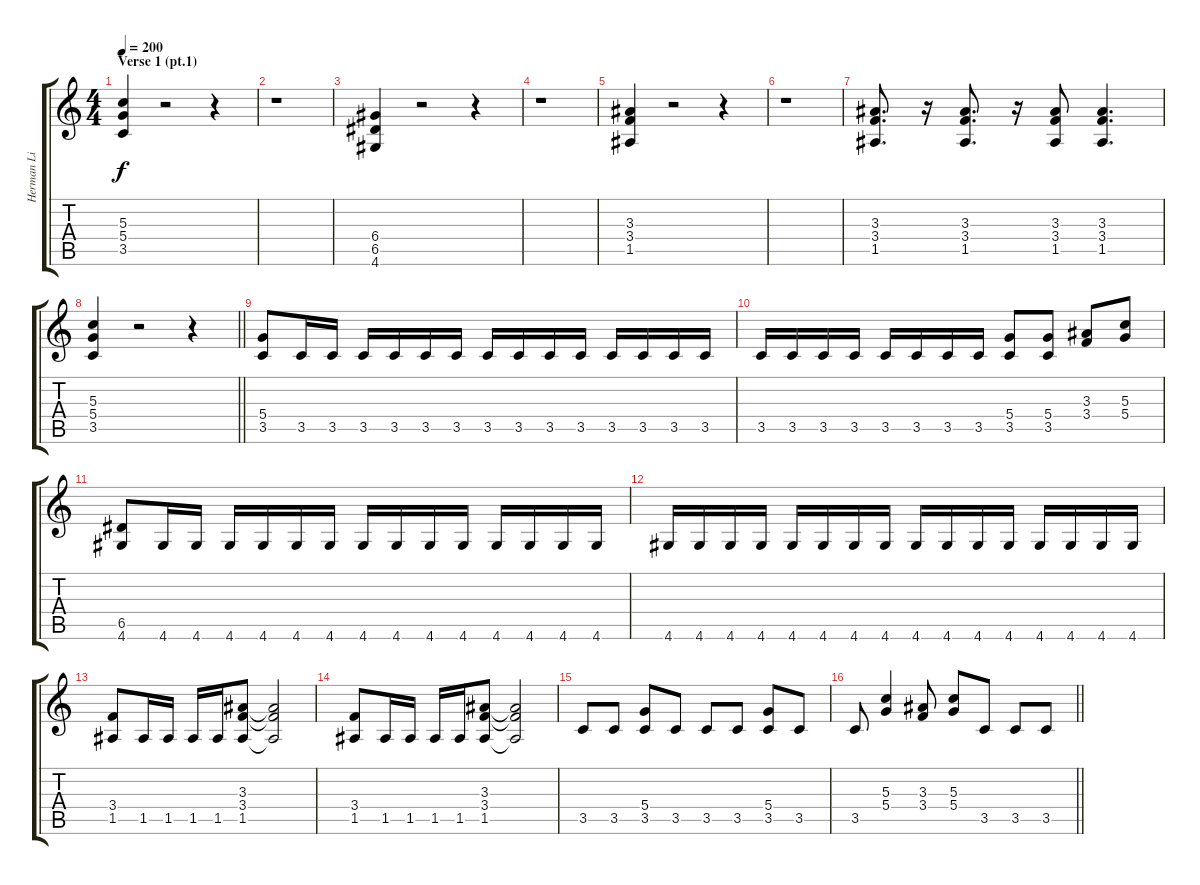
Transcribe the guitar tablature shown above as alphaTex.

\track ("Herman Li (Rythm Guitar)" "Herman Li ") {instrument overdrivenguitar}
\staff {score tabs}
\tuning (E4 B3 G3 D3 A2 E2) {hide}
\ts (4 4)
\section ("" "Verse 1 (pt.1)")
\tempo 200
\clef g2
\ks aminor
(5.3 5.4 3.5).4{dy f} r.2 r.4 |
r.1 |
(6.4 6.5 4.6).4 r.2 r.4 |
r.1 |
(3.3 3.4 1.5).4 r.2 r.4 |
r.1 |
(3.3 3.4 1.5).8{d} r.16 (3.3 3.4 1.5).8{d} r.16 (3.3 3.4 1.5).8 (3.3 3.4 1.5).4{d} |
\barLineRight lightlight
(5.3 5.4 3.5).4 r.2 r.4 |
(5.4 3.5).8 3.5.16 3.5.16 3.5.16 3.5.16 3.5.16 3.5.16 3.5.16 3.5.16 3.5.16 3.5.16 3.5.16 3.5.16 3.5.16 3.5.16 |
3.5.16 3.5.16 3.5.16 3.5.16 3.5.16 3.5.16 3.5.16 3.5.16 (5.4 3.5).8 (5.4 3.5).8 (3.3 3.4).8 (5.3 5.4).8 |
(6.5 4.6).8 4.6.16 4.6.16 4.6.16 4.6.16 4.6.16 4.6.16 4.6.16 4.6.16 4.6.16 4.6.16 4.6.16 4.6.16 4.6.16 4.6.16 |
4.6.16 4.6.16 4.6.16 4.6.16 4.6.16 4.6.16 4.6.16 4.6.16 4.6.16 4.6.16 4.6.16 4.6.16 4.6.16 4.6.16 4.6.16 4.6.16 |
(3.4 1.5).8 1.5.16 1.5.16 1.5.16 1.5.16 (3.3 3.4 1.5).8 (3.3{t} 3.4{t} 1.5{t}).2 |
(3.4 1.5).8 1.5.16 1.5.16 1.5.16 1.5.16 (3.3 3.4 1.5).8 (3.3{t} 3.4{t} 1.5{t}).2 |
3.5.8 3.5.8 (5.4 3.5).8 3.5.8 3.5.8 3.5.8 (5.4 3.5).8 3.5.8 |
\barLineRight lightlight
3.5.8 (5.3 5.4).4 (3.3 3.4).8 (5.3 5.4).8 3.5.8 3.5.8 3.5.8
